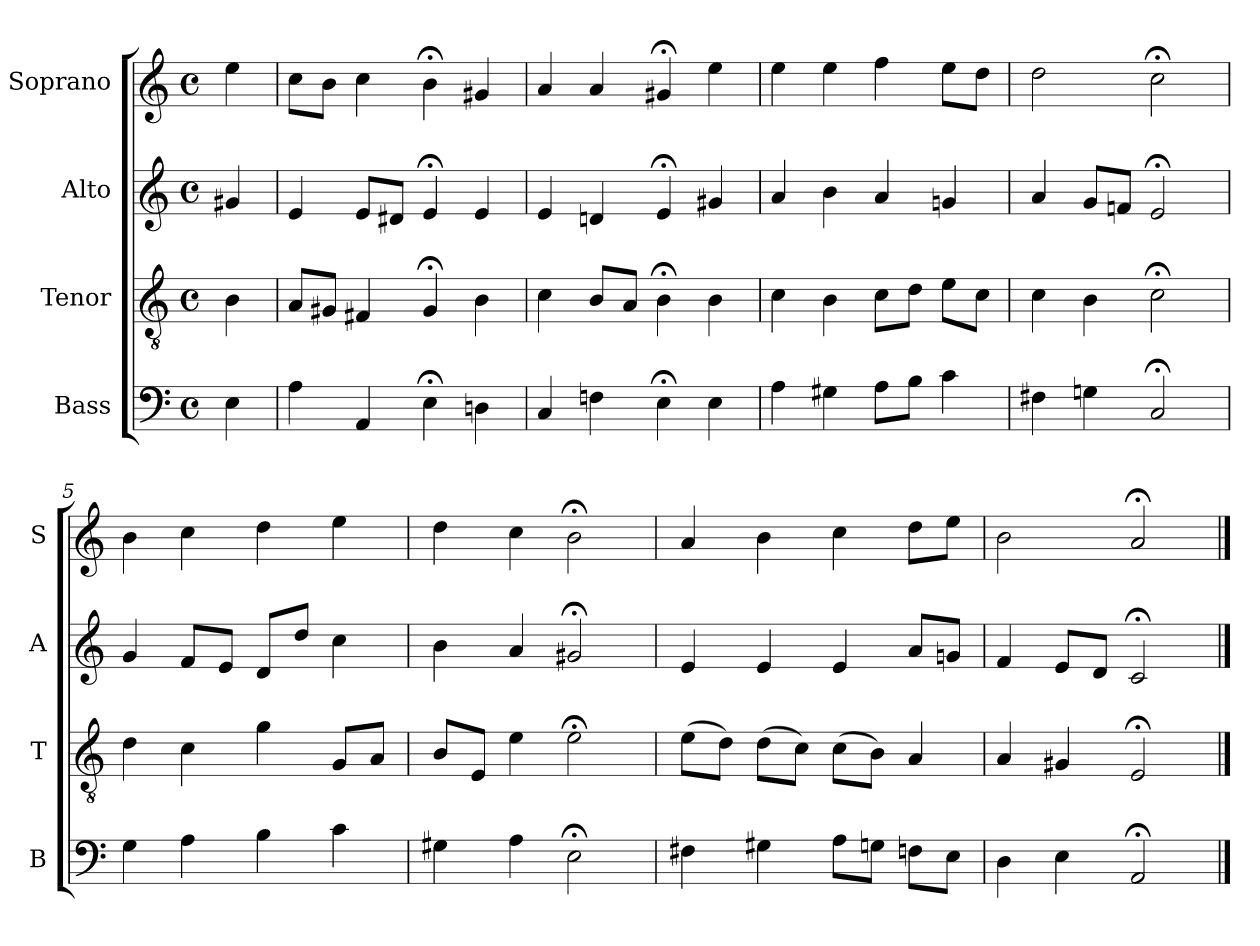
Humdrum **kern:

**kern	**kern	**kern	**kern
*part4	*part3	*part2	*part1
*staff4	*staff3	*staff2	*staff1
*I"Bass	*I"Tenor	*I"Alto	*I"Soprano
*I'B	*I'T	*I'A	*I'S
*clefF4	*clefGv2	*clefG2	*clefG2
*k[]	*k[]	*k[]	*k[]
*a:	*a:	*a:	*a:
*M4/4	*M4/4	*M4/4	*M4/4
*met(c)	*met(c)	*met(c)	*met(c)
*MM100	*MM100	*MM100	*MM100
=	=	=	=
4E	4B	4g#X	4ee
=1	=1	=1	=1
4A	8AL	4e	8ccL
.	8G#XJ	.	8bJ
4AA	4F#X	8eL	4cc
.	.	8d#XJ	.
4E;<	4G#;<	4e;<	4b;<
4Dni	4Bi	4ei	4g#Xi
=2	=2	=2	=2
4C	4c	4e	4a
4Fn	8BL	4dn	4a
.	8AJ	.	.
4E;<	4B;<	4e;<	4g#X;<
4E	4B	4g#X	4ee
=3	=3	=3	=3
4A	4c	4a	4ee
4G#X	4B	4b	4ee
8AL	8cL	4a	4ff
8BJ	8dJ	.	.
4c	8eL	4gn	8eeL
.	8cJ	.	8ddJ
=4	=4	=4	=4
4F#X	4c	4a	2dd
4Gn	4B	8gL	.
.	.	8fnJ	.
2C;<	2c;<	2e;<	2cc;<
=5	=5	=5	=5
4G	4d	4g	4b
4A	4c	8fL	4cc
.	.	8eJ	.
4B	4g	8dL	4dd
.	.	8ddJ	.
4c	8GL	4cc	4ee
.	8AJ	.	.
=6	=6	=6	=6
4G#X	8BL	4b	4dd
.	8EJ	.	.
4A	4e	4a	4cc
2E;<	2e;<	2g#X;<	2b;<
=7	=7	=7	=7
4F#X	(8eL	4e	4a
.	8dJ)	.	.
4G#X	(8dL	4e	4b
.	8cJ)	.	.
8AL	(8cL	4e	4cc
8GnJ	8BJ)	.	.
8FnL	4A	8aL	8ddL
8EJ	.	8gnJ	8eeJ
=8	=8	=8	=8
4D	4A	4f	2b
4E	4G#X	8eL	.
.	.	8dJ	.
2AA;<	2E;<	2c;<	2a;<
==	==	==	==
*-	*-	*-	*-
